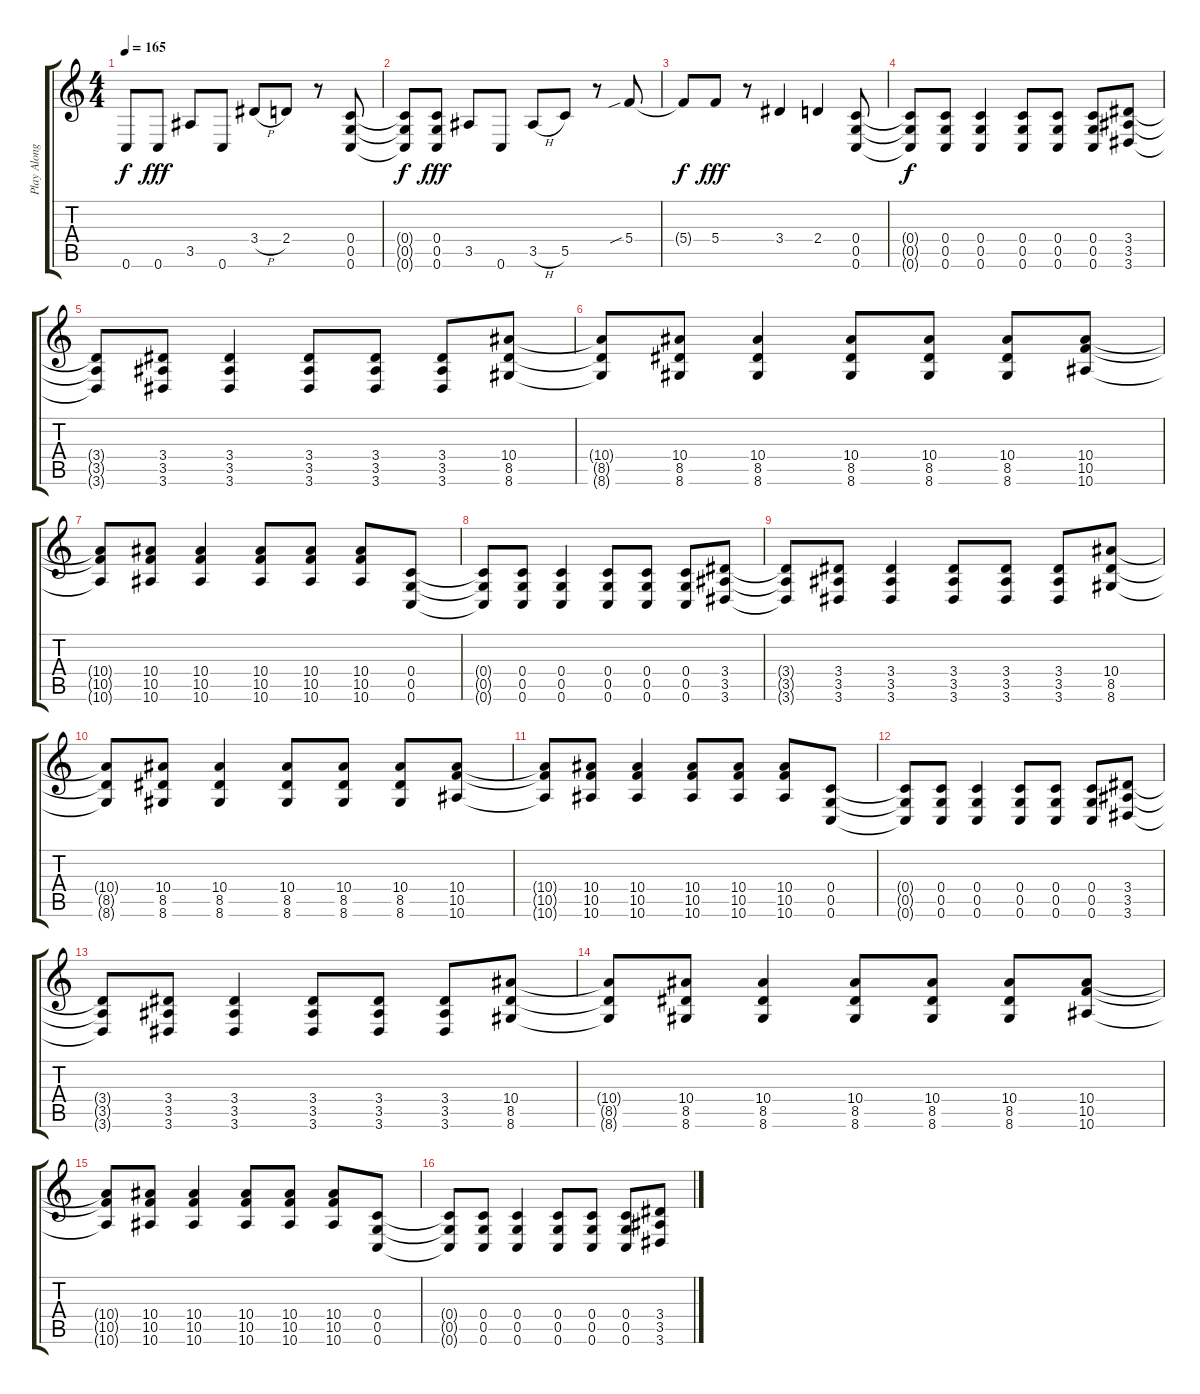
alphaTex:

\track ("Play Along" "Play Along") {instrument distortionguitar}
\staff {score tabs}
\tuning (D4 A3 F3 C3 G2 C2) {hide}
\ts (4 4)
\tempo 165
\clef g2
\ks c
0.6{t}.8{dy f} 0.6.8{dy fff} 3.5.8 0.6.8 3.4{h}.8 2.4.8 r.8 (0.4 0.5 0.6).8 |
(0.4{t} 0.5{t} 0.6{t}).8{dy f} (0.4 0.5 0.6).8{dy fff} 3.5.8 0.6.8 3.5{h}.8 5.5.8 r.8 5.4{sib}.8 |
5.4{t}.8{dy f} 5.4.8{dy fff} r.8 3.4.4 2.4.4 (0.4 0.5 0.6).8 |
(0.4{t} 0.5{t} 0.6{t}).8{dy f} (0.4 0.5 0.6).8 (0.4 0.5 0.6).4 (0.4 0.5 0.6).8 (0.4 0.5 0.6).8 (0.4 0.5 0.6).8 (3.4 3.5 3.6).8 |
(3.4{t} 3.5{t} 3.6{t}).8 (3.4 3.5 3.6).8 (3.4 3.5 3.6).4 (3.4 3.5 3.6).8 (3.4 3.5 3.6).8 (3.4 3.5 3.6).8 (10.4 8.5 8.6).8 |
(10.4{t} 8.5{t} 8.6{t}).8 (10.4 8.5 8.6).8 (10.4 8.5 8.6).4 (10.4 8.5 8.6).8 (10.4 8.5 8.6).8 (10.4 8.5 8.6).8 (10.4 10.5 10.6).8 |
(10.4{t} 10.5{t} 10.6{t}).8 (10.4 10.5 10.6).8 (10.4 10.5 10.6).4 (10.4 10.5 10.6).8 (10.4 10.5 10.6).8 (10.4 10.5 10.6).8 (0.4 0.5 0.6).8 |
(0.4{t} 0.5{t} 0.6{t}).8 (0.4 0.5 0.6).8 (0.4 0.5 0.6).4 (0.4 0.5 0.6).8 (0.4 0.5 0.6).8 (0.4 0.5 0.6).8 (3.4 3.5 3.6).8 |
(3.4{t} 3.5{t} 3.6{t}).8 (3.4 3.5 3.6).8 (3.4 3.5 3.6).4 (3.4 3.5 3.6).8 (3.4 3.5 3.6).8 (3.4 3.5 3.6).8 (10.4 8.5 8.6).8 |
(10.4{t} 8.5{t} 8.6{t}).8 (10.4 8.5 8.6).8 (10.4 8.5 8.6).4 (10.4 8.5 8.6).8 (10.4 8.5 8.6).8 (10.4 8.5 8.6).8 (10.4 10.5 10.6).8 |
(10.4{t} 10.5{t} 10.6{t}).8 (10.4 10.5 10.6).8 (10.4 10.5 10.6).4 (10.4 10.5 10.6).8 (10.4 10.5 10.6).8 (10.4 10.5 10.6).8 (0.4 0.5 0.6).8 |
(0.4{t} 0.5{t} 0.6{t}).8 (0.4 0.5 0.6).8 (0.4 0.5 0.6).4 (0.4 0.5 0.6).8 (0.4 0.5 0.6).8 (0.4 0.5 0.6).8 (3.4 3.5 3.6).8 |
(3.4{t} 3.5{t} 3.6{t}).8 (3.4 3.5 3.6).8 (3.4 3.5 3.6).4 (3.4 3.5 3.6).8 (3.4 3.5 3.6).8 (3.4 3.5 3.6).8 (10.4 8.5 8.6).8 |
(10.4{t} 8.5{t} 8.6{t}).8 (10.4 8.5 8.6).8 (10.4 8.5 8.6).4 (10.4 8.5 8.6).8 (10.4 8.5 8.6).8 (10.4 8.5 8.6).8 (10.4 10.5 10.6).8 |
(10.4{t} 10.5{t} 10.6{t}).8 (10.4 10.5 10.6).8 (10.4 10.5 10.6).4 (10.4 10.5 10.6).8 (10.4 10.5 10.6).8 (10.4 10.5 10.6).8 (0.4 0.5 0.6).8 |
(0.4{t} 0.5{t} 0.6{t}).8 (0.4 0.5 0.6).8 (0.4 0.5 0.6).4 (0.4 0.5 0.6).8 (0.4 0.5 0.6).8 (0.4 0.5 0.6).8 (3.4 3.5 3.6).8
